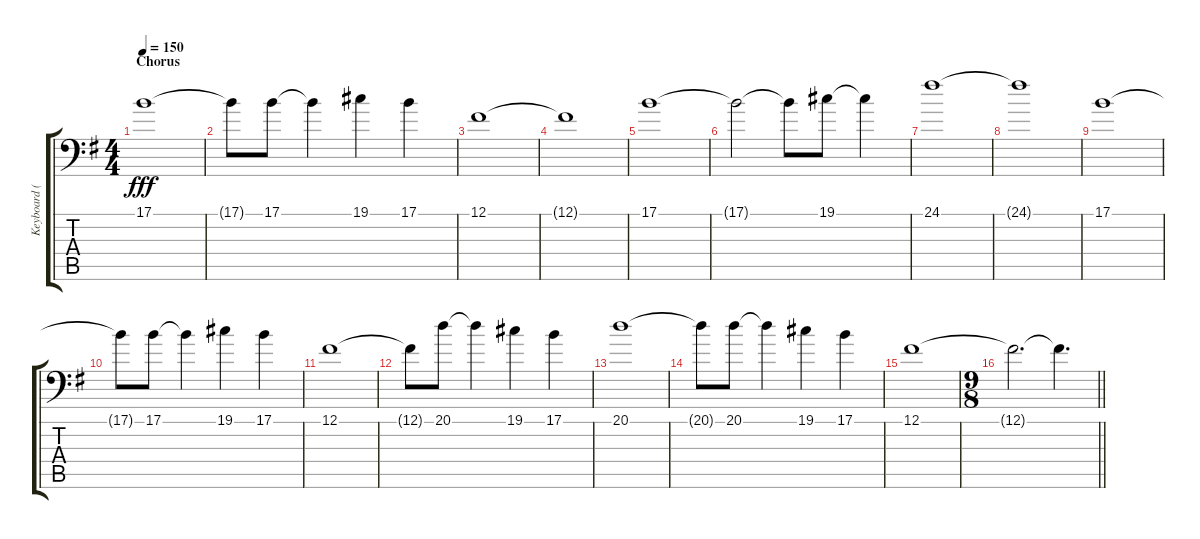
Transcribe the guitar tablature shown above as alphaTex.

\track ("Keyboard (backup)" "Keyboard (") {instrument acousticgrandpiano}
\staff {score tabs}
\tuning (Gb3 Db3 A2 E2 B1 Gb1) {hide}
\ts (4 4)
\section ("" "Chorus")
\tempo 150
\clef f4
\ks g
17.1.1{dy fff} |
17.1{t}.8 17.1.8 17.1{t}.4 19.1.4 17.1.4 |
12.1.1 |
12.1{t}.1 |
17.1.1 |
17.1{t}.2 17.1{t}.8 19.1.8 19.1{t}.4 |
24.1.1 |
24.1{t}.1 |
17.1.1 |
17.1{t}.8 17.1.8 17.1{t}.4 19.1.4 17.1.4 |
12.1.1 |
12.1{t}.8 20.1.8 20.1{t}.4 19.1.4 17.1.4 |
20.1.1 |
20.1{t}.8 20.1.8 20.1{t}.4 19.1.4 17.1.4 |
12.1.1 |
\ts (9 8)
\barLineRight lightlight
12.1{t}.2{d} 12.1{t}.4{d}
